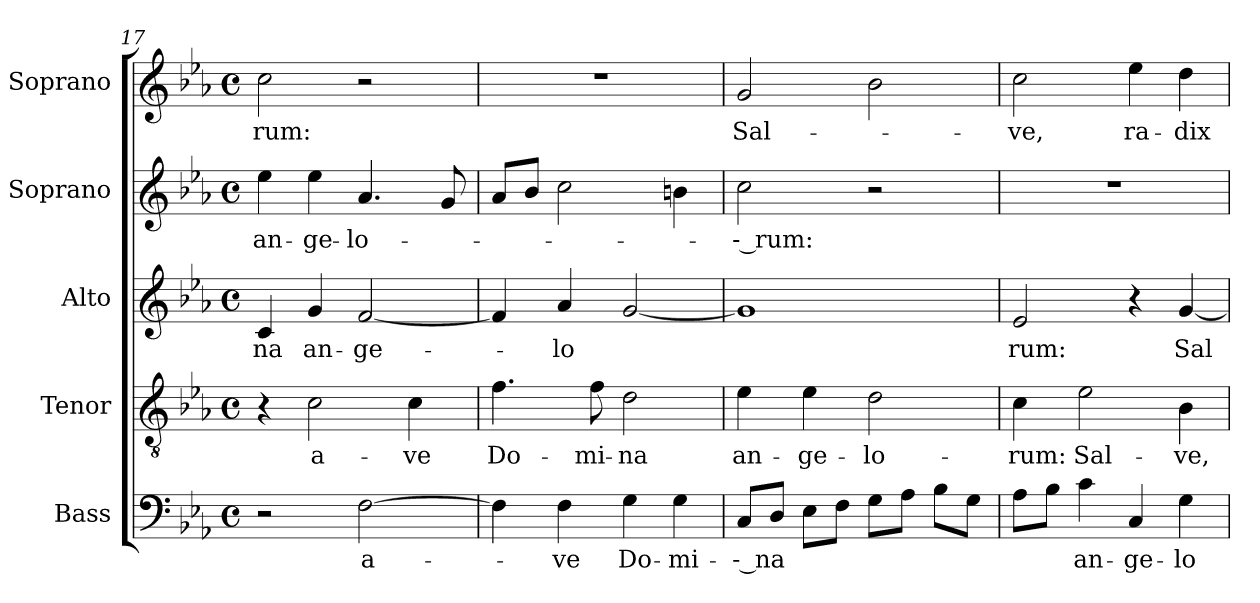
**kern	**text	**kern	**text	**kern	**text	**kern	**text	**kern	**text
*part5	*part5	*part4	*part4	*part3	*part3	*part2	*part2	*part1	*part1
*staff5	*staff5	*staff4	*staff4	*staff3	*staff3	*staff2	*staff2	*staff1	*staff1
*I"Bass	*	*I"Tenor	*	*I"Alto	*	*I"Soprano	*	*I"Soprano	*
*I'B.	*	*I'T.	*	*I'A.	*	*I'S.	*	*I'S.	*
*clefF4	*	*clefGv2	*	*clefG2	*	*clefG2	*	*clefG2	*
*	*	*ITrd7c12	*	*	*	*	*	*	*
*k[b-e-a-]	*	*k[b-e-a-]	*	*k[b-e-a-]	*	*k[b-e-a-]	*	*k[b-e-a-]	*
*E-:	*	*E-:	*	*E-:	*	*E-:	*	*E-:	*
*M4/4	*	*M4/4	*	*M4/4	*	*M4/4	*	*M4/4	*
*met(c)	*	*met(c)	*	*met(c)	*	*met(c)	*	*met(c)	*
=17	=17	=17	=17	=17	=17	=17	=17	=17	=17
!	!	!	!	!	!LO:LY:b:color=#000000	!	!	!	!
!	!	!	!	!	!	!	!LO:LY:b:color=#000000	!	!
!	!	!	!	!	!	!	!	!	!LO:LY:b:color=#000000
2r	.	4r	.	4ci/	-na	4ee-i\	an-	2cci\	-rum:
!	!	!	!LO:LY:b:color=#000000	!	!	!	!	!	!
!	!	!	!	!	!LO:LY:b:color=#000000	!	!	!	!
!	!	!	!	!	!	!	!LO:LY:b:color=#000000	!	!
.	.	2Ci\	a-	4gi/	an-	4ee-i\	-ge-	.	.
!	!LO:LY:b:color=#000000	!	!	!	!	!	!	!	!
!	!	!	!	!	!LO:LY:b:color=#000000	!	!	!	!
!	!	!	!	!	!	!	!LO:LY:b:color=#000000	!	!
[2Fi\	a-	.	.	[2fi/	-ge-	4.a-i/	-lo-	2r	.
!	!	!	!LO:LY:b:color=#000000	!	!	!	!	!	!
.	.	4Ci\	-ve	.	.	.	.	.	.
.	.	.	.	.	.	8gi/	.	.	.
=18	=18	=18	=18	=18	=18	=18	=18	=18	=18
!	!	!	!LO:LY:b:color=#000000	!	!	!	!	!	!
4Fi\]	.	4.Fi\	Do-	4fi/]	.	8a-i/L	.	1r	.
.	.	.	.	.	.	8b-i/J	.	.	.
!	!LO:LY:b:color=#000000	!	!	!	!	!	!	!	!
!	!	!	!	!	!LO:LY:b:color=#000000	!	!	!	!
4Fi\	-ve	.	.	4a-i/	-lo-	2cci\	.	.	.
!	!	!	!LO:LY:b:color=#000000	!	!	!	!	!	!
.	.	8Fi\	-mi-	.	.	.	.	.	.
!	!LO:LY:b:color=#000000	!	!	!	!	!	!	!	!
!	!	!	!LO:LY:b:color=#000000	!	!	!	!	!	!
4Gi\	Do-	2Di\	-na	[2gi/	.	.	.	.	.
!	!LO:LY:b:color=#000000	!	!	!	!	!	!	!	!
4Gi\	-mi-	.	.	.	.	4bni\	.	.	.
!!LO:PB:g=z
=19	=19	=19	=19	=19	=19	=19	=19	=19	=19
!	!LO:LY:b:color=#000000	!	!	!	!	!	!	!	!
!	!	!	!LO:LY:b:color=#000000	!	!	!	!	!	!
!	!	!	!	!	!LO:LY:b:color=#000000	!	!	!	!
!	!	!	!	!	!	!	!LO:LY:b:color=#000000	!	!
!	!	!	!	!	!	!	!	!	!LO:LY:b:color=#000000
8Ci/L	-- na	4E-i\	an-	1gi]	---	2cci\	-- rum:	2gi/	Sal-
8Di/J	.	.	.	.	.	.	.	.	.
!	!	!	!LO:LY:b:color=#000000	!	!	!	!	!	!
8E-i\L	.	4E-i\	-ge-	.	.	.	.	.	.
8Fi\J	.	.	.	.	.	.	.	.	.
!	!	!	!LO:LY:b:color=#000000	!	!	!	!	!	!
8Gi\L	.	2Di\	-lo-	.	.	2r	.	2b-i\	.
8A-i\J	.	.	.	.	.	.	.	.	.
8B-i\L	.	.	.	.	.	.	.	.	.
8Gi\J	.	.	.	.	.	.	.	.	.
=20	=20	=20	=20	=20	=20	=20	=20	=20	=20
!	!	!	!LO:LY:b:color=#000000	!	!	!	!	!	!
!	!	!	!	!	!LO:LY:b:color=#000000	!	!	!	!
!	!	!	!	!	!	!	!	!	!LO:LY:b:color=#000000
8A-i\L	.	4Ci\	-rum:	2e-i/	-rum:	1r	.	2cci\	-ve,
8B-i\J	.	.	.	.	.	.	.	.	.
!	!LO:LY:b:color=#000000	!	!	!	!	!	!	!	!
!	!	!	!LO:LY:b:color=#000000	!	!	!	!	!	!
4ci\	an-	2E-i\	Sal-	.	.	.	.	.	.
!	!LO:LY:b:color=#000000	!	!	!	!	!	!	!	!
!	!	!	!	!	!	!	!	!	!LO:LY:b:color=#000000
4Ci/	-ge-	.	.	4r	.	.	.	4ee-i\	ra-
!	!LO:LY:b:color=#000000	!	!	!	!	!	!	!	!
!	!	!	!LO:LY:b:color=#000000	!	!	!	!	!	!
!	!	!	!	!	!LO:LY:b:color=#000000	!	!	!	!
!	!	!	!	!	!	!	!	!	!LO:LY:b:color=#000000
4Gi\	-lo-	4BB-i\	-ve,	[4gi/	Sal-	.	.	4ddi\	-dix
=	=	=	=	=	=	=	=	=	=
*-	*-	*-	*-	*-	*-	*-	*-	*-	*-
